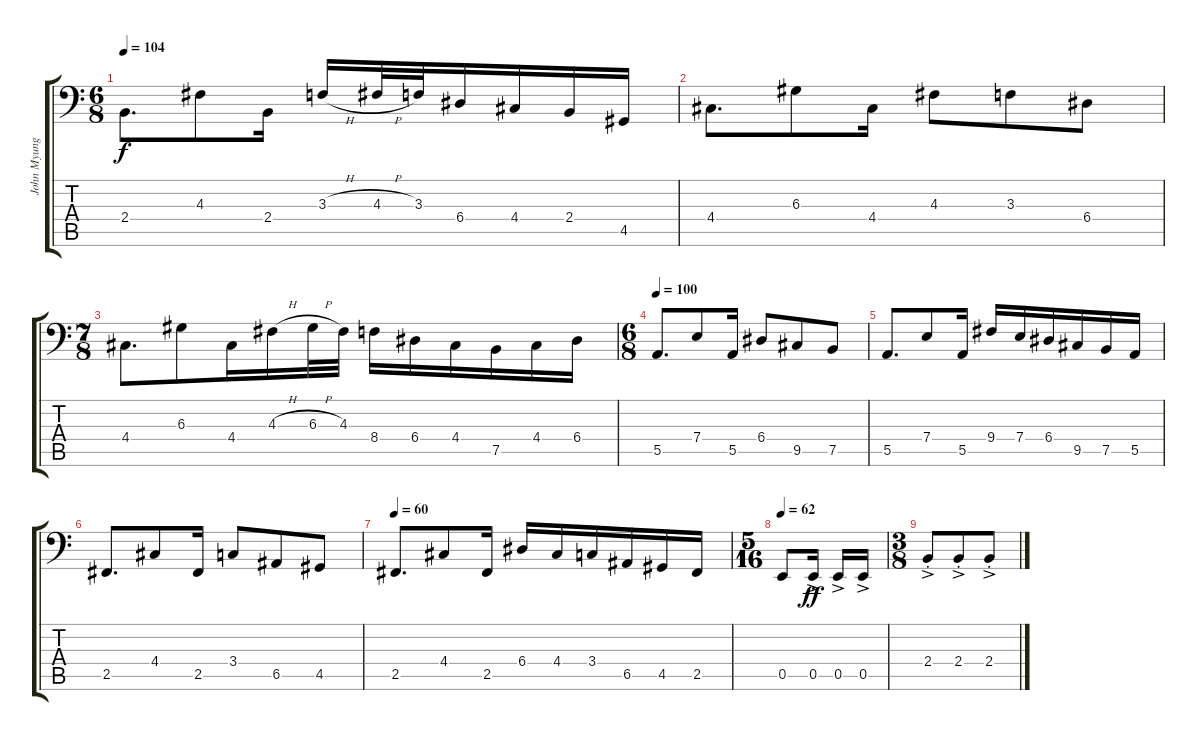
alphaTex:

\track ("John Myung" "John Myung") {instrument electricbassfinger}
\staff {score tabs}
\tuning (C3 G2 D2 A1 E1 B0) {hide}
\ts (6 8)
\tempo 104
\clef f4
\ks c
2.4.8{d dy f} 4.3.8 2.4.16 3.3{h}.16 4.3{h}.32 3.3.32 6.4.16 4.4.16 2.4.16 4.5.16 |
4.4.8{d} 6.3.8 4.4.16 4.3.8 3.3.8 6.4.8 |
\ts (7 8)
4.4.8{d} 6.3.8 4.4.16 4.3{h}.16 6.3{h}.32 4.3.32 8.4.16 6.4.16 4.4.16 7.5.16 4.4.16 6.4.16 |
\ts (6 8)
\tempo 100
5.5.8{d} 7.4.8 5.5.16 6.4.8 9.5.8 7.5.8 |
5.5.8{d} 7.4.8 5.5.16 9.4.16 7.4.16 6.4.16 9.5.16 7.5.16 5.5.16 |
2.5.8{d} 4.4.8 2.5.16 3.4.8 6.5.8 4.5.8 |
\tempo 60
2.5.8{d} 4.4.8 2.5.16 6.4.16 4.4.16 3.4.16 6.5.16 4.5.16 2.5.16 |
\ts (5 16)
\tempo 62
0.5.8 0.5{ac}.16{dy ff} 0.5{ac}.16 0.5{ac}.16 |
\ts (3 8)
2.4{ac st}.8 2.4{ac st}.8 2.4{ac st}.8
